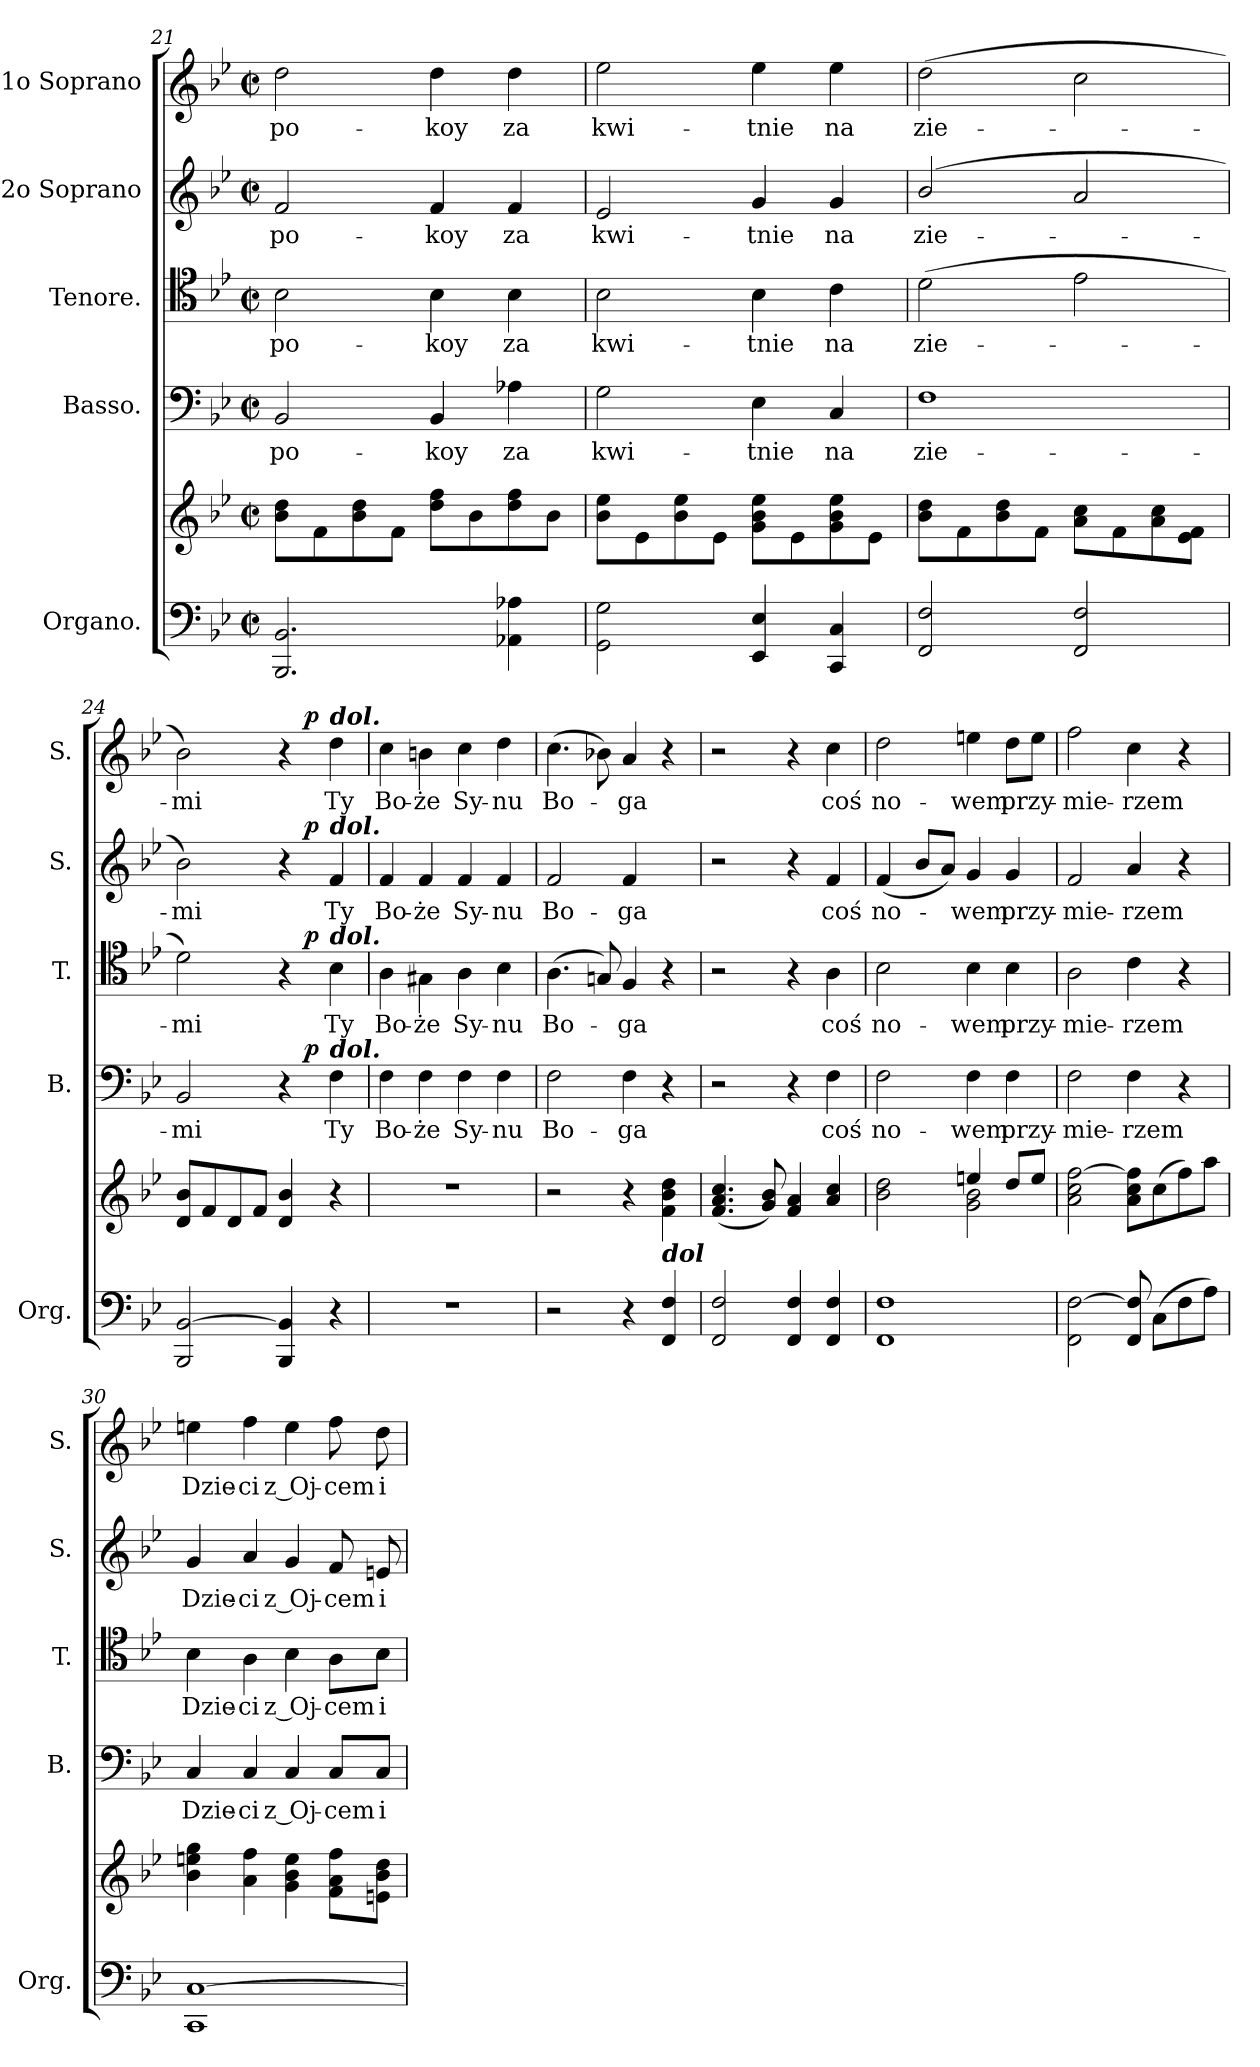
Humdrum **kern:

**kern	**kern	**kern	**text	**dynam	**kern	**text	**dynam	**kern	**text	**dynam	**kern	**text	**dynam
*part5	*part5	*part4	*part4	*part4	*part3	*part3	*part3	*part2	*part2	*part2	*part1	*part1	*part1
*staff6	*staff5	*staff4	*staff4	*staff4	*staff3	*staff3	*staff3	*staff2	*staff2	*staff2	*staff1	*staff1	*staff1
*I"Organo.	*	*I"Basso.	*	*	*I"Tenore.	*	*	*I"2o Soprano	*	*	*I"1o Soprano	*	*
*I'Org.	*	*I'B.	*	*	*I'T.	*	*	*I'S.	*	*	*I'S.	*	*
*clefF4	*clefG2	*clefF4	*	*	*clefC4	*	*	*clefG2	*	*	*clefG2	*	*
*k[b-e-]	*k[b-e-]	*k[b-e-]	*	*	*k[b-e-]	*	*	*k[b-e-]	*	*	*k[b-e-]	*	*
*M2/2	*M2/2	*M2/2	*	*	*M2/2	*	*	*M2/2	*	*	*M2/2	*	*
*met(c|)	*met(c|)	*met(c|)	*	*	*met(c|)	*	*	*met(c|)	*	*	*met(c|)	*	*
=21	=21	=21	=21	=21	=21	=21	=21	=21	=21	=21	=21	=21	=21
2.BBB-/ 2.BB-/	8b-\ 8dd\L	2BB-/	po-	.	2B-\	po-	.	2f/	po-	.	2dd\	po-	.
.	8f\	.	.	.	.	.	.	.	.	.	.	.	.
.	8b-\ 8dd\	.	.	.	.	.	.	.	.	.	.	.	.
.	8f\J	.	.	.	.	.	.	.	.	.	.	.	.
.	8dd\ 8ff\L	4BB-/	-koy	.	4B-\	-koy	.	4f/	-koy	.	4dd\	-koy	.
.	8b-\	.	.	.	.	.	.	.	.	.	.	.	.
4AA-X\ 4A-X\	8dd\ 8ff\	4A-X\	za	.	4B-\	za	.	4f/	za	.	4dd\	za	.
.	8b-\J	.	.	.	.	.	.	.	.	.	.	.	.
=22	=22	=22	=22	=22	=22	=22	=22	=22	=22	=22	=22	=22	=22
2GG\ 2G\	8b-\ 8ee-\L	2G\	kwi-	.	2B-\	kwi-	.	2e-/	kwi-	.	2ee-\	kwi-	.
.	8e-\	.	.	.	.	.	.	.	.	.	.	.	.
.	8b-\ 8ee-\	.	.	.	.	.	.	.	.	.	.	.	.
.	8e-\J	.	.	.	.	.	.	.	.	.	.	.	.
4EE-/ 4E-/	8g\ 8b-\ 8ee-\L	4E-\	-tnie	.	4B-\	-tnie	.	4g/	-tnie	.	4ee-\	-tnie	.
.	8e-\	.	.	.	.	.	.	.	.	.	.	.	.
4CC/ 4C/	8g\ 8b-\ 8ee-\	4C/	na	.	4c\	na	.	4g/	na	.	4ee-\	na	.
.	8e-\J	.	.	.	.	.	.	.	.	.	.	.	.
=23	=23	=23	=23	=23	=23	=23	=23	=23	=23	=23	=23	=23	=23
2FF/ 2F/	8b-\ 8dd\L	1F	zie-	.	(2d\	zie-	.	(2b-/	zie-	.	(2dd\	zie-	.
.	8f\	.	.	.	.	.	.	.	.	.	.	.	.
.	8b-\ 8dd\	.	.	.	.	.	.	.	.	.	.	.	.
.	8f\J	.	.	.	.	.	.	.	.	.	.	.	.
2FF/ 2F/	8a\ 8cc\L	.	.	.	2e-\	.	.	2a/	.	.	2cc\	.	.
.	8f\	.	.	.	.	.	.	.	.	.	.	.	.
.	8a\ 8cc\	.	.	.	.	.	.	.	.	.	.	.	.
.	8e-\ 8f\J	.	.	.	.	.	.	.	.	.	.	.	.
=24	=24	=24	=24	=24	=24	=24	=24	=24	=24	=24	=24	=24	=24
*	*	*^	*	*	*^	*	*	*^	*	*	*^	*	*
2BBB-/ [2BB-/	8d/ 8b-/L	2BB-/	2ryy	-mi	.	2d\)	2ryy	-mi	.	2b-\)	2ryy	-mi	.	2b-\)	2ryy	-mi	.
.	8f/	.	.	.	.	.	.	.	.	.	.	.	.	.	.	.	.
.	8d/	.	.	.	.	.	.	.	.	.	.	.	.	.	.	.	.
.	8f/J	.	.	.	.	.	.	.	.	.	.	.	.	.	.	.	.
4BBB-/ 4BB-]/	4d/ 4b-/	4r	8ryy	.	.	4r	8ryy	.	.	4r	8ryy	.	.	4r	8ryy	.	.
!	!	!	!	!	!LO:DY:a	!	!	!	!LO:DY:a	!	!	!	!LO:DY:a	!	!	!	!LO:DY:a
.	.	.	4.ryy	.	p	.	4.ryy	.	p	.	4.ryy	.	p	.	4.ryy	.	p
!	!	!	!	!	!	!	!	!	!	!	!	!	!	!LO:TX:a:Bi:t=dol.	!	!	!
!	!	!	!	!	!	!	!	!	!	!LO:TX:a:Bi:t=dol.	!	!	!	!	!	!	!
!	!	!	!	!	!	!LO:TX:a:Bi:t=dol.	!	!	!	!	!	!	!	!	!	!	!
!	!	!LO:TX:a:Bi:t=dol.	!	!	!	!	!	!	!	!	!	!	!	!	!	!	!
4r	4r	4F\	.	Ty	.	4B-\	.	Ty	.	4f/	.	Ty	.	4dd\	.	Ty	.
*	*	*v	*v	*	*	*	*	*	*	*v	*v	*	*	*v	*v	*	*
*	*	*	*	*	*v	*v	*	*	*	*	*	*	*	*
=25	=25	=25	=25	=25	=25	=25	=25	=25	=25	=25	=25	=25	=25
1r	1r	4F\	Bo-	.	4A\	Bo-	.	4f/	Bo-	.	4cc\	Bo-	.
.	.	4F\	-że	.	4G#X\	-że	.	4f/	-że	.	4bn\	-że	.
.	.	4F\	Sy-	.	4A\	Sy-	.	4f/	Sy-	.	4cc\	Sy-	.
.	.	4F\	-nu	.	4B-\	-nu	.	4f/	-nu	.	4dd\	-nu	.
=26	=26	=26	=26	=26	=26	=26	=26	=26	=26	=26	=26	=26	=26
2r	2r	2F\	Bo-	.	(4.A\	Bo-	.	2f/	Bo-	.	(4.cc\	Bo-	.
.	.	.	.	.	8Gn/)	.	.	.	.	.	8b-X\)	.	.
4r	4r	4F\	-ga	.	4F/	-ga	.	4f/	-ga	.	4a/	-ga	.
!	!LO:TX:b:Bi:t=dol	!	!	!	!	!	!	!	!	!	!	!	!
4FF/ 4F/	4f\ 4b-\ 4dd\	4r	.	.	4r	.	.	4ryy	.	.	4r	.	.
=27	=27	=27	=27	=27	=27	=27	=27	=27	=27	=27	=27	=27	=27
2FF/ 2F/	(4.f/ 4.a/ 4.cc/	2r	.	.	2r	.	.	2r	.	.	2r	.	.
.	8g/ 8b-/)	.	.	.	.	.	.	.	.	.	.	.	.
4FF/ 4F/	4f/ 4a/	4r	.	.	4r	.	.	4r	.	.	4r	.	.
4FF/ 4F/	4a/ 4cc/	4F\	coś	.	4A\	coś	.	4f/	coś	.	4cc\	coś	.
=28	=28	=28	=28	=28	=28	=28	=28	=28	=28	=28	=28	=28	=28
*	*^	*	*	*	*	*	*	*	*	*	*	*	*
1FF 1F	2b-\ 2dd\	2ryy	2F\	no-	.	2B-\	no-	.	(4f/	no-	.	2dd\	no-	.
.	.	.	.	.	.	.	.	.	8b-/L	.	.	.	.	.
.	.	.	.	.	.	.	.	.	8a/J)	.	.	.	.	.
.	4een/	2g\ 2b-\	4F\	-wem	.	4B-\	-wem	.	4g/	-wem	.	4een\	-wem	.
.	8dd/L	.	4F\	przy-	.	4B-\	przy-	.	4g/	przy-	.	8dd\L	przy-	.
.	8ee/J	.	.	.	.	.	.	.	.	.	.	8ee\J	.	.
*	*v	*v	*	*	*	*	*	*	*	*	*	*	*	*
=29	=29	=29	=29	=29	=29	=29	=29	=29	=29	=29	=29	=29	=29
2FF\ [2F\	2a\ 2cc\ [2ff\	2F\	-mie-	.	2A\	-mie-	.	2f/	-mie-	.	2ff\	-mie-	.
8FF/ 8F]/	8a\ 8cc\ 8ff]\L	4F\	-rzem	.	4c\	-rzem	.	4a/	-rzem	.	4cc\	-rzem	.
(8C\L	(8cc\	.	.	.	.	.	.	.	.	.	.	.	.
8F\	8ff\)	4r	.	.	4r	.	.	4r	.	.	4r	.	.
8A\J)	8aa\J	.	.	.	.	.	.	.	.	.	.	.	.
=30	=30	=30	=30	=30	=30	=30	=30	=30	=30	=30	=30	=30	=30
1CC [1C	4b-\ 4een\ 4gg\	4C/	Dzie-	.	4B-\	Dzie-	.	4g/	Dzie-	.	4een\	Dzie-	.
.	4a\ 4ff\	4C/	-ci	.	4A\	-ci	.	4a/	-ci	.	4ff\	-ci	.
.	4g\ 4b-\ 4ee\	4C/	z Oj-	.	4B-\	z Oj-	.	4g/	z Oj-	.	4ee\	z Oj-	.
.	8f\ 8a\ 8ff\L	8C/L	-cem	.	8A\L	-cem	.	8f/	-cem	.	8ff\	-cem	.
.	8en\ 8b-\ 8dd\J	8C/J	i	.	8B-\J	i	.	8en/	i	.	8dd\	i	.
=	=	=	=	=	=	=	=	=	=	=	=	=	=
*-	*-	*-	*-	*-	*-	*-	*-	*-	*-	*-	*-	*-	*-
